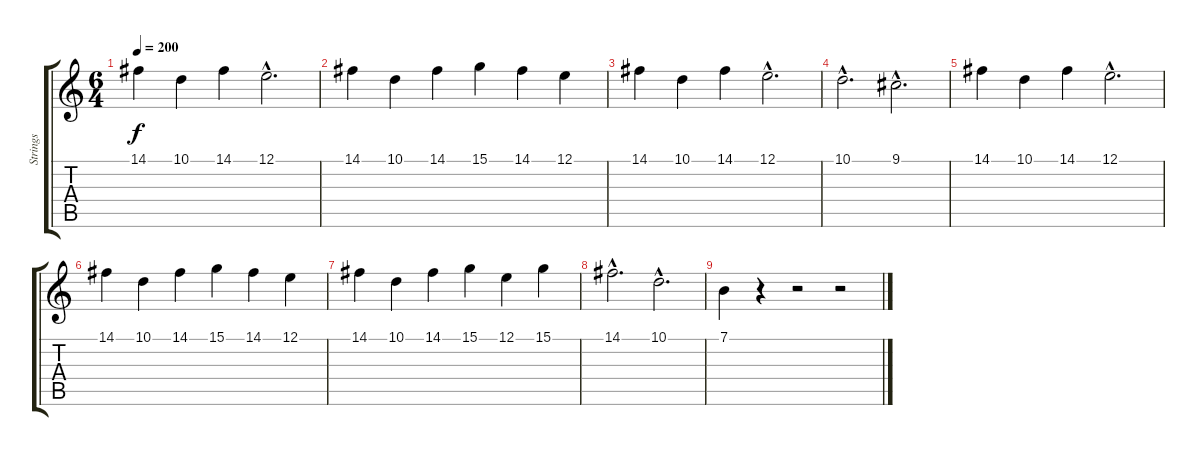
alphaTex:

\track ("Strings" "Strings") {instrument stringensemble1}
\staff {score tabs}
\tuning (E4 B3 G3 D3 A2 E2) {hide}
\ts (6 4)
\tempo 200
\clef g2
\ks c
14.1.4{dy f} 10.1.4 14.1.4 12.1{hac}.2{d} |
14.1.4 10.1.4 14.1.4 15.1.4 14.1.4 12.1.4 |
14.1.4 10.1.4 14.1.4 12.1{hac}.2{d} |
10.1{hac}.2{d} 9.1{hac}.2{d} |
14.1.4 10.1.4 14.1.4 12.1{hac}.2{d} |
14.1.4 10.1.4 14.1.4 15.1.4 14.1.4 12.1.4 |
14.1.4 10.1.4 14.1.4 15.1.4 12.1.4 15.1.4 |
14.1{hac}.2{d} 10.1{hac}.2{d} |
7.1.4 r.4 r.2 r.2
